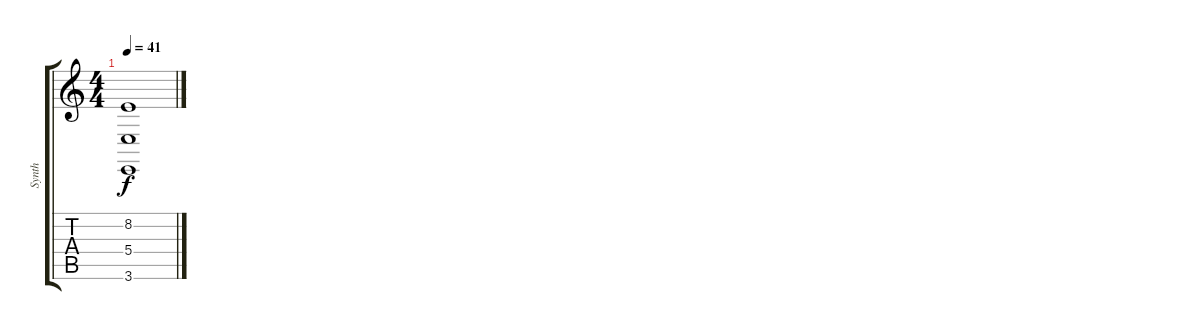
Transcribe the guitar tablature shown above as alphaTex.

\track ("Synth" "Synth") {instrument pad2warm}
\staff {score tabs}
\tuning (Db4 Ab3 E3 B2 Gb2 Db2) {hide}
\ts (4 4)
\tempo 41
\clef g2
\ks c
(8.2{t} 5.4{t} 3.6{t}).1{dy f}
